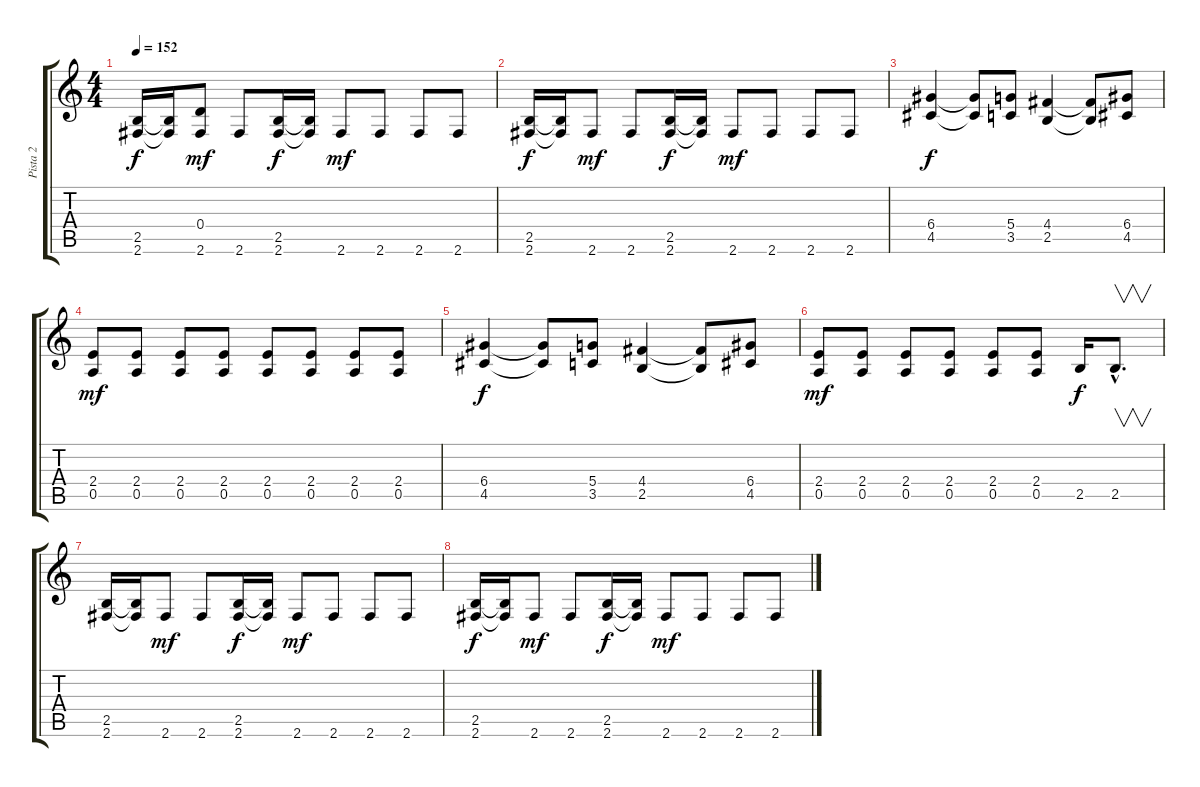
\track ("Pista 2" "Pista 2") {instrument overdrivenguitar}
\staff {score tabs}
\tuning (E4 B3 G3 D3 A2 E2) {hide}
\ts (4 4)
\tempo 152
\clef g2
\ks c
(2.5 2.6).16{dy f} (2.5{t} 2.6{t}).16 (0.4{t} 2.6).8{dy mf} 2.6.8 (2.5 2.6).16{dy f} (2.5{t} 2.6{t}).16 2.6.8{dy mf} 2.6.8 2.6.8 2.6.8 |
(2.5 2.6).16{dy f} (2.5{t} 2.6{t}).16 2.6.8{dy mf} 2.6.8 (2.5 2.6).16{dy f} (2.5{t} 2.6{t}).16 2.6.8{dy mf} 2.6.8 2.6.8 2.6.8 |
(6.4 4.5).4{dy f} (6.4{t} 4.5{t}).8 (5.4 3.5).8 (4.4 2.5).4 (4.4{t} 2.5{t}).8 (6.4 4.5).8 |
(2.4 0.5).8{dy mf} (2.4 0.5).8 (2.4 0.5).8 (2.4 0.5).8 (2.4 0.5).8 (2.4 0.5).8 (2.4 0.5).8 (2.4 0.5).8 |
(6.4 4.5).4{dy f} (6.4{t} 4.5{t}).8 (5.4 3.5).8 (4.4 2.5).4 (4.4{t} 2.5{t}).8 (6.4 4.5).8 |
(2.4 0.5).8{dy mf} (2.4 0.5).8 (2.4 0.5).8 (2.4 0.5).8 (2.4 0.5).8 (2.4 0.5).8 2.5.16{dy f} 2.5{hac}.8{v d} |
(2.5 2.6).16 (2.5{t} 2.6{t}).16 2.6.8{dy mf} 2.6.8 (2.5 2.6).16{dy f} (2.5{t} 2.6{t}).16 2.6.8{dy mf} 2.6.8 2.6.8 2.6.8 |
(2.5 2.6).16{dy f} (2.5{t} 2.6{t}).16 2.6.8{dy mf} 2.6.8 (2.5 2.6).16{dy f} (2.5{t} 2.6{t}).16 2.6.8{dy mf} 2.6.8 2.6.8 2.6.8
